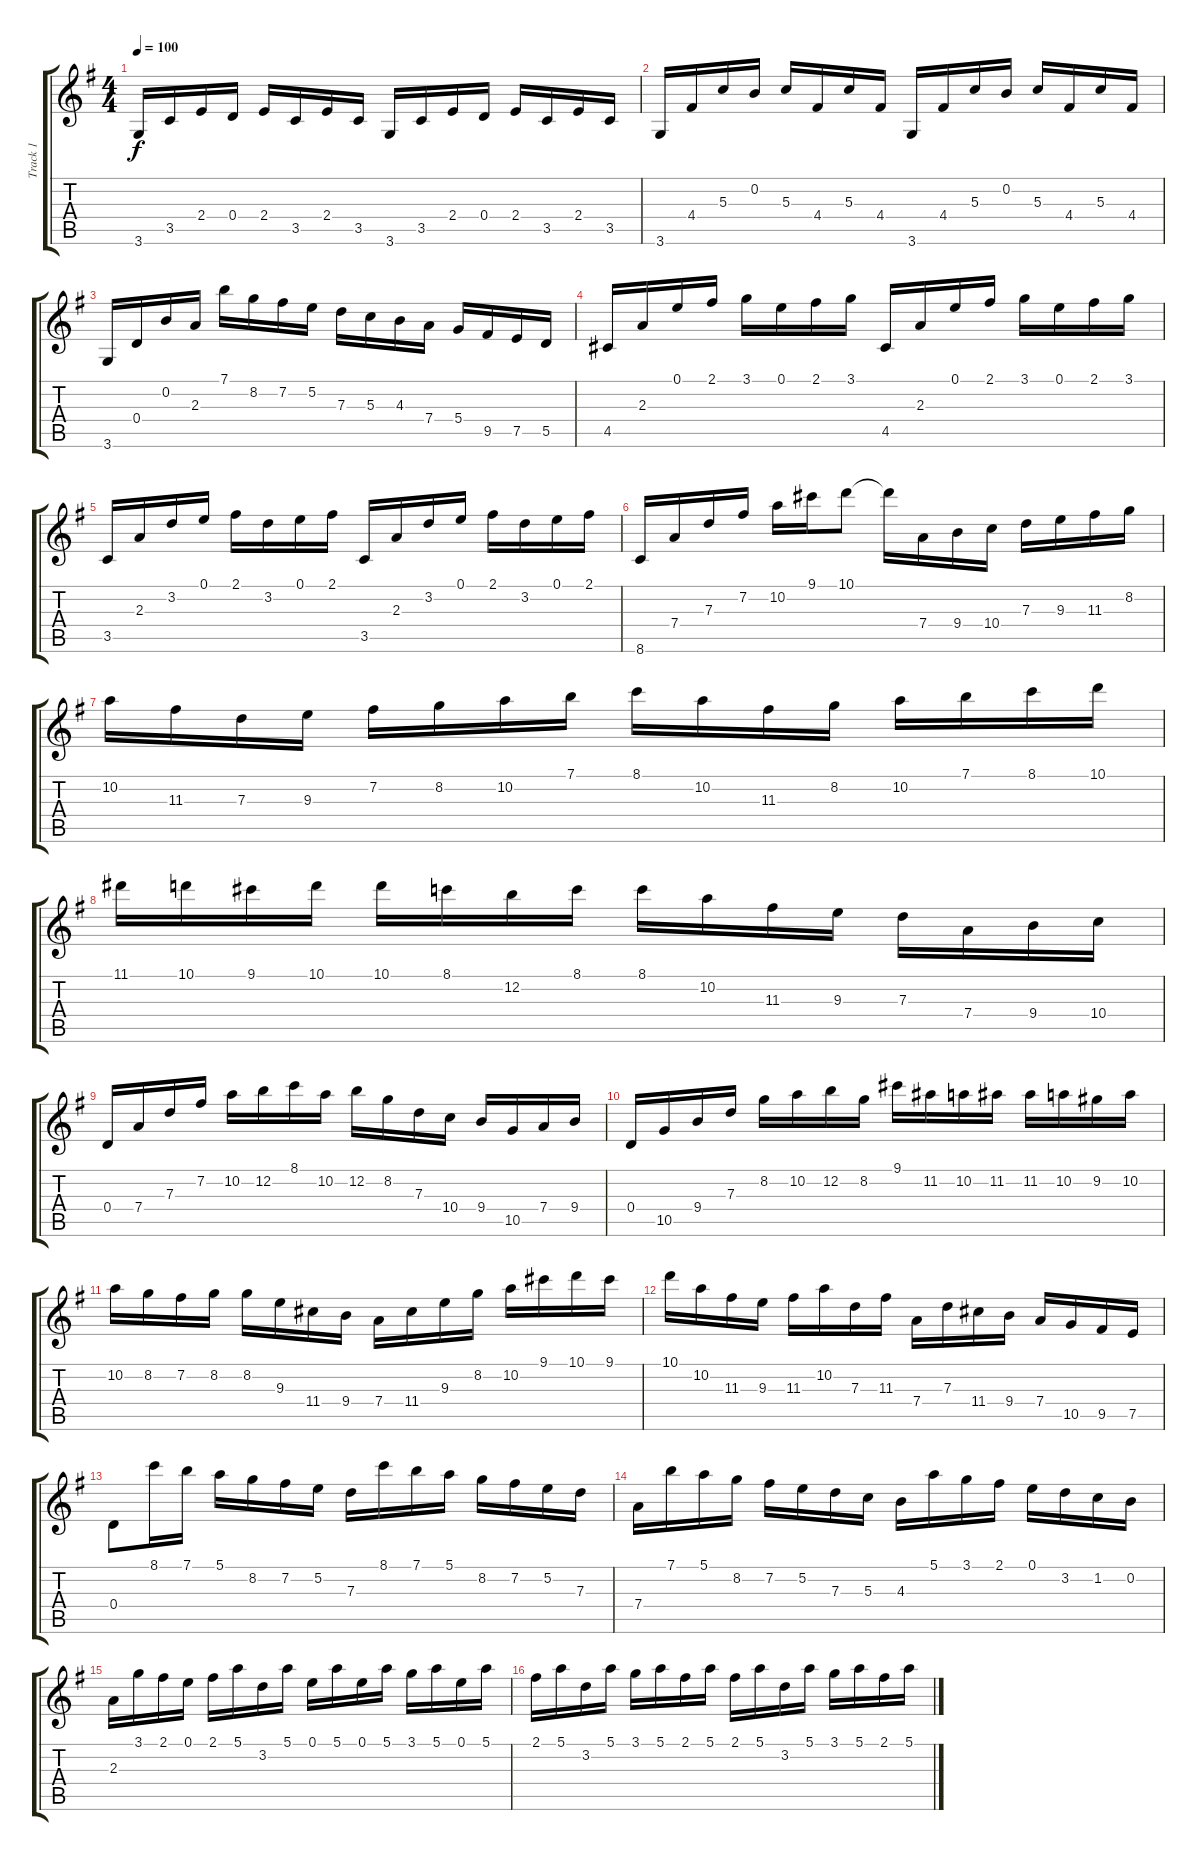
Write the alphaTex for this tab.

\track ("Track 1" "Track 1") {instrument acousticguitarnylon}
\staff {score tabs}
\tuning (E4 B3 G3 D3 A2 E2) {hide}
\ts (4 4)
\tempo 100
\clef g2
\ks g
3.6.16{dy f} 3.5.16 2.4.16 0.4.16 2.4.16 3.5.16 2.4.16 3.5.16 3.6.16 3.5.16 2.4.16 0.4.16 2.4.16 3.5.16 2.4.16 3.5.16 |
3.6.16 4.4.16 5.3.16 0.2.16 5.3.16 4.4.16 5.3.16 4.4.16 3.6.16 4.4.16 5.3.16 0.2.16 5.3.16 4.4.16 5.3.16 4.4.16 |
3.6.16 0.4.16 0.2.16 2.3.16 7.1.16 8.2.16 7.2.16 5.2.16 7.3.16 5.3.16 4.3.16 7.4.16 5.4.16 9.5.16 7.5.16 5.5.16 |
4.5.16 2.3.16 0.1.16 2.1.16 3.1.16 0.1.16 2.1.16 3.1.16 4.5.16 2.3.16 0.1.16 2.1.16 3.1.16 0.1.16 2.1.16 3.1.16 |
3.5.16 2.3.16 3.2.16 0.1.16 2.1.16 3.2.16 0.1.16 2.1.16 3.5.16 2.3.16 3.2.16 0.1.16 2.1.16 3.2.16 0.1.16 2.1.16 |
8.6.16 7.4.16 7.3.16 7.2.16 10.2.16 9.1.16 10.1.8 10.1{t}.16 7.4.16 9.4.16 10.4.16 7.3.16 9.3.16 11.3.16 8.2.16 |
10.2.16 11.3.16 7.3.16 9.3.16 7.2.16 8.2.16 10.2.16 7.1.16 8.1.16 10.2.16 11.3.16 8.2.16 10.2.16 7.1.16 8.1.16 10.1.16 |
11.1.16 10.1.16 9.1.16 10.1.16 10.1.16 8.1.16 12.2.16 8.1.16 8.1.16 10.2.16 11.3.16 9.3.16 7.3.16 7.4.16 9.4.16 10.4.16 |
0.4.16 7.4.16 7.3.16 7.2.16 10.2.16 12.2.16 8.1.16 10.2.16 12.2.16 8.2.16 7.3.16 10.4.16 9.4.16 10.5.16 7.4.16 9.4.16 |
0.4.16 10.5.16 9.4.16 7.3.16 8.2.16 10.2.16 12.2.16 8.2.16 9.1.16 11.2.16 10.2.16 11.2.16 11.2.16 10.2.16 9.2.16 10.2.16 |
10.2.16 8.2.16 7.2.16 8.2.16 8.2.16 9.3.16 11.4.16 9.4.16 7.4.16 11.4.16 9.3.16 8.2.16 10.2.16 9.1.16 10.1.16 9.1.16 |
10.1.16 10.2.16 11.3.16 9.3.16 11.3.16 10.2.16 7.3.16 11.3.16 7.4.16 7.3.16 11.4.16 9.4.16 7.4.16 10.5.16 9.5.16 7.5.16 |
0.4.8 8.1.16 7.1.16 5.1.16 8.2.16 7.2.16 5.2.16 7.3.16 8.1.16 7.1.16 5.1.16 8.2.16 7.2.16 5.2.16 7.3.16 |
7.4.16 7.1.16 5.1.16 8.2.16 7.2.16 5.2.16 7.3.16 5.3.16 4.3.16 5.1.16 3.1.16 2.1.16 0.1.16 3.2.16 1.2.16 0.2.16 |
2.3.16 3.1.16 2.1.16 0.1.16 2.1.16 5.1.16 3.2.16 5.1.16 0.1.16 5.1.16 0.1.16 5.1.16 3.1.16 5.1.16 0.1.16 5.1.16 |
2.1.16 5.1.16 3.2.16 5.1.16 3.1.16 5.1.16 2.1.16 5.1.16 2.1.16 5.1.16 3.2.16 5.1.16 3.1.16 5.1.16 2.1.16 5.1.16
